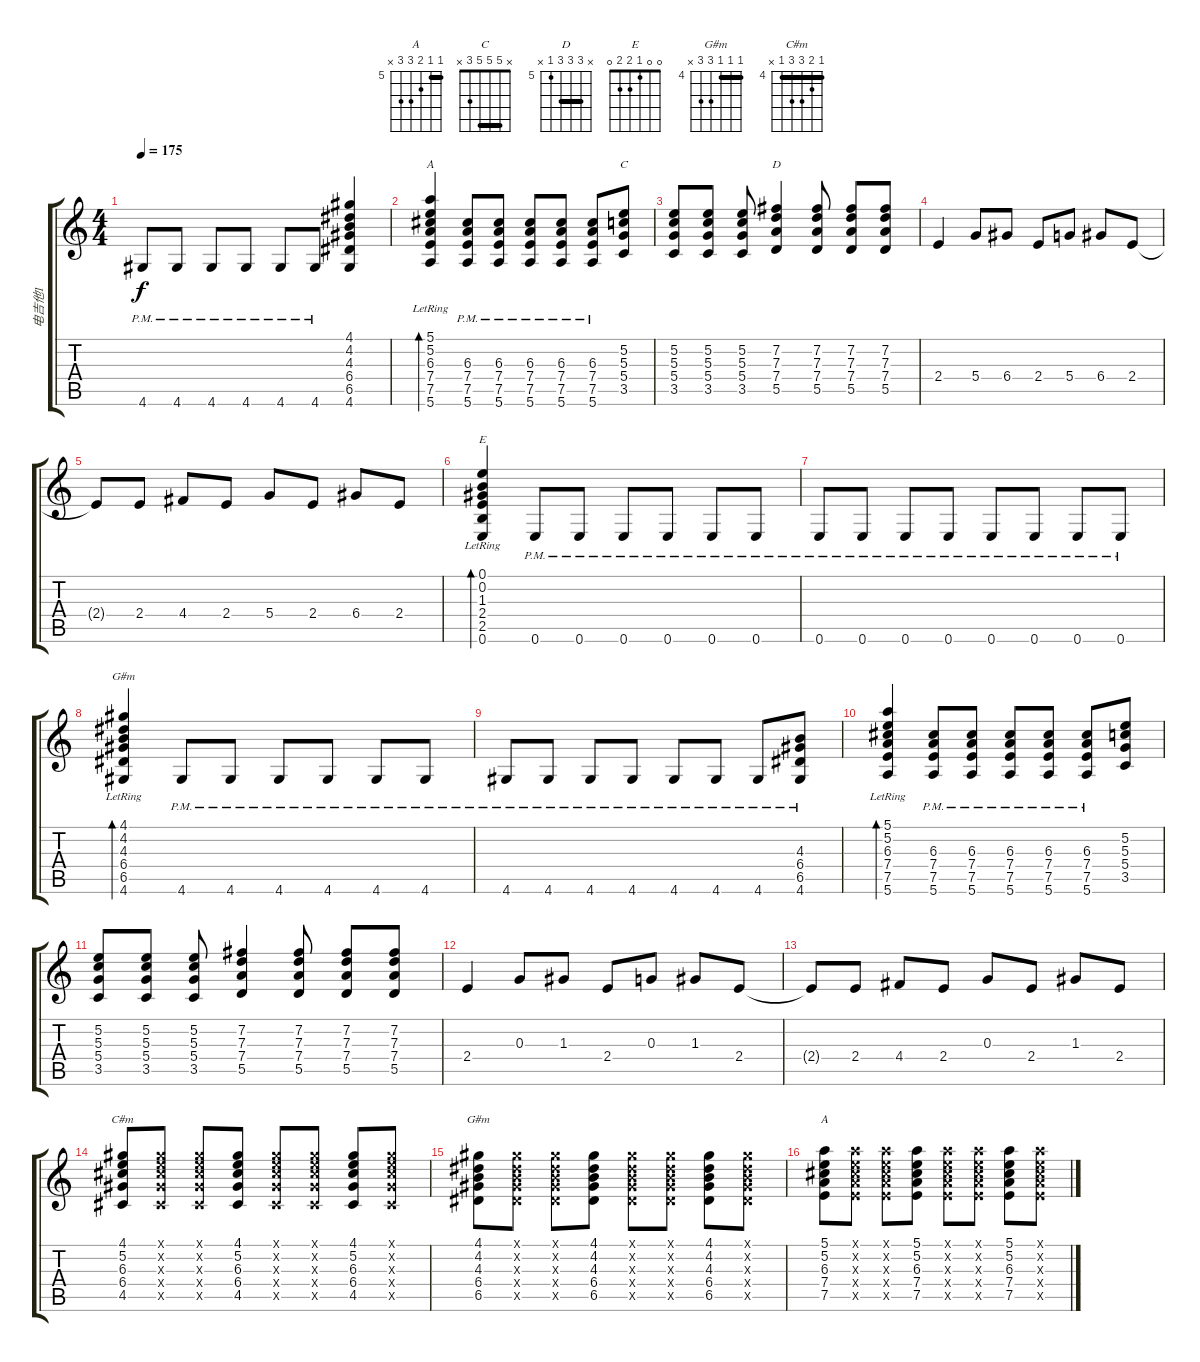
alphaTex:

\track ("电吉他1" "电吉他1") {instrument overdrivenguitar}
\staff {score tabs}
\tuning (E4 B3 G3 D3 A2 E2) {hide}
\chord ("A" 5 5 6 7 7 5) {firstfret 5 barre 5}
\chord ("C" x 5 5 5 3 x) {barre 5}
\chord ("D" x 7 7 7 5 x) {firstfret 5 barre 7}
\chord ("E" 0 0 1 2 2 0)
\chord ("G#m" 4 4 4 6 6 4) {firstfret 4 barre 4}
\chord ("C#m" 4 5 6 6 4 x) {firstfret 4 barre 4}
\chord ("G#m" 4 4 4 6 6 x) {firstfret 4 barre 4}
\chord ("A" 5 5 6 7 7 x) {firstfret 5 barre 5}
\ts (4 4)
\tempo 175
\clef g2
\ks c
4.6{pm}.8{dy f} 4.6{pm}.8 4.6{pm}.8 4.6{pm}.8 4.6{pm}.8 4.6{pm}.8 (4.1 4.2 4.3 6.4 6.5 4.6).4 |
(5.1{lr} 5.2{lr} 6.3{lr} 7.4{lr} 7.5{lr} 5.6{lr}).4{bd 120 ch "A"} (6.3{pm} 7.4{pm} 7.5{pm} 5.6{pm}).8 (6.3{pm} 7.4{pm} 7.5{pm} 5.6{pm}).8 (6.3{pm} 7.4{pm} 7.5{pm} 5.6{pm}).8 (6.3{pm} 7.4{pm} 7.5{pm} 5.6{pm}).8 (6.3{pm} 7.4{pm} 7.5{pm} 5.6{pm}).8 (5.2 5.3 5.4 3.5).8{ch "C"} |
(5.2 5.3 5.4 3.5).8 (5.2 5.3 5.4 3.5).8 (5.2 5.3 5.4 3.5).8 (7.2 7.3 7.4 5.5).4{ch "D"} (7.2 7.3 7.4 5.5).8 (7.2 7.3 7.4 5.5).8 (7.2 7.3 7.4 5.5).8 |
2.4.4 5.4.8{txt ""} 6.4.8 2.4.8 5.4.8 6.4.8 2.4.8 |
2.4{t}.8 2.4.8 4.4.8 2.4.8 5.4.8 2.4.8 6.4.8 2.4.8 |
(0.1{lr} 0.2{lr} 1.3{lr} 2.4{lr} 2.5{lr} 0.6{lr}).4{bd 120 ch "E"} 0.6{pm}.8 0.6{pm}.8 0.6{pm}.8 0.6{pm}.8 0.6{pm}.8 0.6{pm}.8 |
0.6{pm}.8 0.6{pm}.8 0.6{pm}.8 0.6{pm}.8 0.6{pm}.8 0.6{pm}.8 0.6{pm}.8 0.6{pm}.8 |
(4.1 4.2 4.3{lr} 6.4{lr} 6.5{lr} 4.6).4{bd 120 ch "G#m"} 4.6{pm}.8 4.6{pm}.8 4.6{pm}.8 4.6{pm}.8 4.6{pm}.8 4.6{pm}.8 |
4.6{pm}.8 4.6{pm}.8 4.6{pm}.8 4.6{pm}.8 4.6{pm}.8 4.6{pm}.8 4.6{pm}.8 (4.3 6.4 6.5 4.6{pm}).8 |
(5.1{lr} 5.2{lr} 6.3{lr} 7.4{lr} 7.5{lr} 5.6{lr}).4{bd 120} (6.3{pm} 7.4{pm} 7.5{pm} 5.6{pm}).8 (6.3{pm} 7.4{pm} 7.5{pm} 5.6{pm}).8 (6.3{pm} 7.4{pm} 7.5{pm} 5.6{pm}).8 (6.3{pm} 7.4{pm} 7.5{pm} 5.6{pm}).8 (6.3{pm} 7.4{pm} 7.5{pm} 5.6{pm}).8 (5.2 5.3 5.4 3.5).8 |
(5.2 5.3 5.4 3.5).8 (5.2 5.3 5.4 3.5).8 (5.2 5.3 5.4 3.5).8 (7.2 7.3 7.4 5.5).4 (7.2 7.3 7.4 5.5).8 (7.2 7.3 7.4 5.5).8 (7.2 7.3 7.4 5.5).8 |
2.4.4 0.3.8 1.3.8 2.4.8 0.3.8 1.3.8 2.4.8 |
2.4{t}.8 2.4.8 4.4.8 2.4.8 0.3.8 2.4.8 1.3.8 2.4.8 |
(4.1 5.2 6.3 6.4 4.5).8{ch "C#m"} (4.1{x} 5.2{x} 6.3{x} 6.4{x} 4.5{x}).8 (4.1{x} 5.2{x} 6.3{x} 6.4{x} 4.5{x}).8 (4.1 5.2 6.3 6.4 4.5).8 (4.1{x} 5.2{x} 6.3{x} 6.4{x} 4.5{x}).8 (4.1{x} 5.2{x} 6.3{x} 6.4{x} 4.5{x}).8 (4.1 5.2 6.3 6.4 4.5).8 (4.1{x} 5.2{x} 6.3{x} 6.4{x} 4.5{x}).8 |
(4.1 4.2 4.3 6.4 6.5).8{ch "G#m"} (4.1{x} 4.2{x} 4.3{x} 6.4{x} 6.5{x}).8 (4.1{x} 4.2{x} 4.3{x} 6.4{x} 6.5{x}).8 (4.1 4.2 4.3 6.4 6.5).8 (4.1{x} 4.2{x} 4.3{x} 6.4{x} 6.5{x}).8 (4.1{x} 4.2{x} 4.3{x} 6.4{x} 6.5{x}).8 (4.1 4.2 4.3 6.4 6.5).8 (4.1{x} 4.2{x} 4.3{x} 6.4{x} 6.5{x}).8 |
(5.1 5.2 6.3 7.4 7.5).8{ch "A"} (5.1{x} 5.2{x} 6.3{x} 7.4{x} 7.5{x}).8 (5.1{x} 5.2{x} 6.3{x} 7.4{x} 7.5{x}).8 (5.1 5.2 6.3 7.4 7.5).8 (5.1{x} 5.2{x} 6.3{x} 7.4{x} 7.5{x}).8 (5.1{x} 5.2{x} 6.3{x} 7.4{x} 7.5{x}).8 (5.1 5.2 6.3 7.4 7.5).8 (5.1{x} 5.2{x} 6.3{x} 7.4{x} 7.5{x}).8
